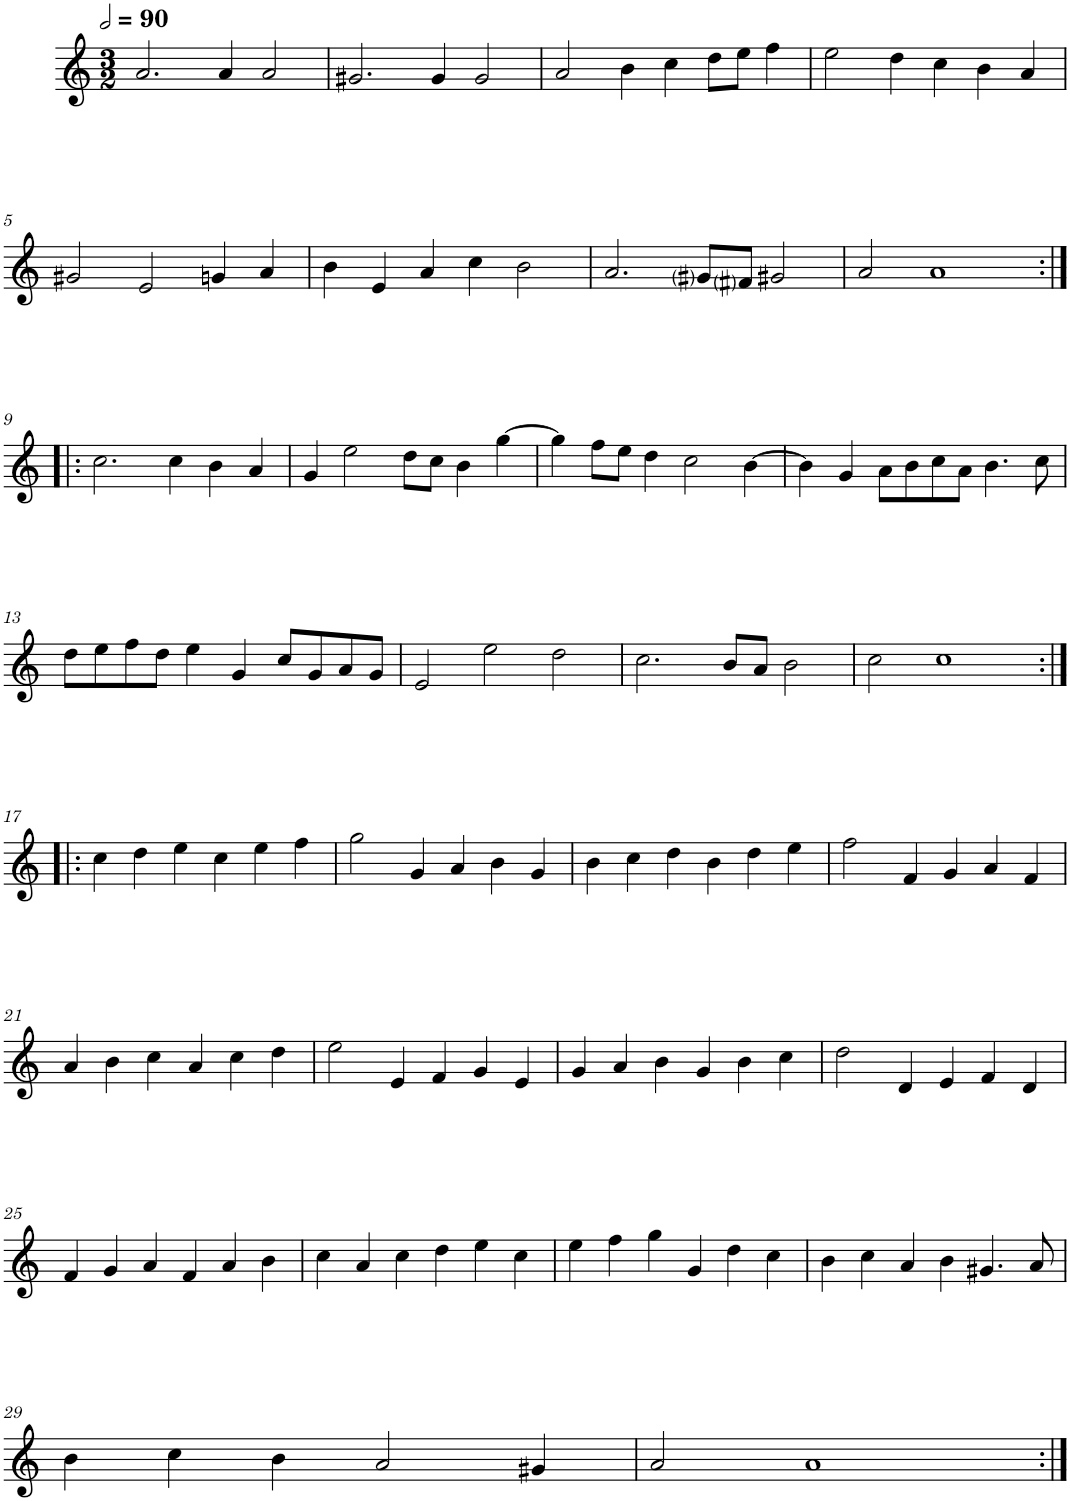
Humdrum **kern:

**kern
*part1
*staff1
*I"Cinq parties
*clefG2
*k[]
*M3/2
*MM180
=1
2.a/
4a/
2a/
=2
2.g#X/
4g#/
2g#/
=3
2a/
4b\
4cc\
8dd\L
8ee\J
4ff\
=4
2ee\
4dd\
4cc\
4b\
4a/
!!LO:LB:g=z
=5
2g#X/
2e/
4gn/
4a/
=6
4b\
4e/
4a/
4cc\
2b\
=7
2.a/
8g#i/L
8f#i/J
2g#X/
=8
2a/
1a
!!LO:LB:g=z
=9:|!|:
2.cc\
4cc\
4b\
4a/
=10
4g/
2ee\
8dd\L
8cc\J
4b\
[4gg\
=11
4gg\]
8ff\L
8ee\J
4dd\
2cc\
[4b\
=12
4b\]
4g/
8a\L
8b\
8cc\
8a\J
4.b\
8cc\
!!LO:LB:g=z
=13
8dd\L
8ee\
8ff\
8dd\J
4ee\
4g/
8cc/L
8g/
8a/
8g/J
=14
2e/
2ee\
2dd\
=15
2.cc\
8b/L
8a/J
2b\
=16
2cc\
1cc
!!LO:LB:g=z
=17:|!|:
4cc\
4dd\
4ee\
4cc\
4ee\
4ff\
=18
2gg\
4g/
4a/
4b\
4g/
=19
4b\
4cc\
4dd\
4b\
4dd\
4ee\
=20
2ff\
4f/
4g/
4a/
4f/
!!LO:LB:g=z
=21
4a/
4b\
4cc\
4a/
4cc\
4dd\
=22
2ee\
4e/
4f/
4g/
4e/
=23
4g/
4a/
4b\
4g/
4b\
4cc\
=24
2dd\
4d/
4e/
4f/
4d/
!!LO:LB:g=z
=25
4f/
4g/
4a/
4f/
4a/
4b\
=26
4cc\
4a/
4cc\
4dd\
4ee\
4cc\
=27
4ee\
4ff\
4gg\
4g/
4dd\
4cc\
=28
4b\
4cc\
4a/
4b\
4.g#X/
8a/
!!LO:LB:g=z
=29
4b\
4cc\
4b\
2a/
4g#X/
=30
2a/
1a
=:|!
*-
